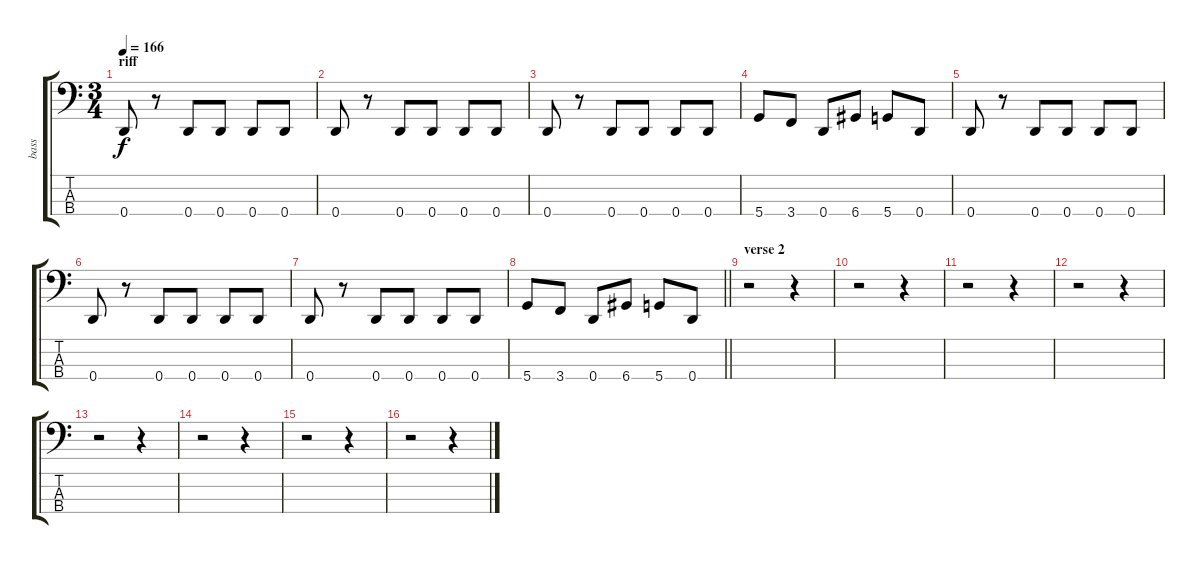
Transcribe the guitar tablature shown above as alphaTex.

\track ("bass" "bass") {instrument electricbasspick}
\staff {score tabs}
\tuning (G2 D2 A1 D1) {hide}
\ts (3 4)
\section ("" "riff")
\tempo 166
\clef f4
\ks c
0.4.8{dy f} r.8 0.4.8 0.4.8 0.4.8 0.4.8 |
0.4.8 r.8 0.4.8 0.4.8 0.4.8 0.4.8 |
0.4.8 r.8 0.4.8 0.4.8 0.4.8 0.4.8 |
5.4.8 3.4.8 0.4.8 6.4.8 5.4.8 0.4.8 |
0.4.8 r.8 0.4.8 0.4.8 0.4.8 0.4.8 |
0.4.8 r.8 0.4.8 0.4.8 0.4.8 0.4.8 |
0.4.8 r.8 0.4.8 0.4.8 0.4.8 0.4.8 |
\barLineRight lightlight
5.4.8 3.4.8 0.4.8 6.4.8 5.4.8 0.4.8 |
\section ("" "verse 2")
r.2 r.4 |
r.2 r.4 |
r.2 r.4 |
r.2 r.4 |
r.2 r.4 |
r.2 r.4 |
r.2 r.4 |
r.2 r.4
